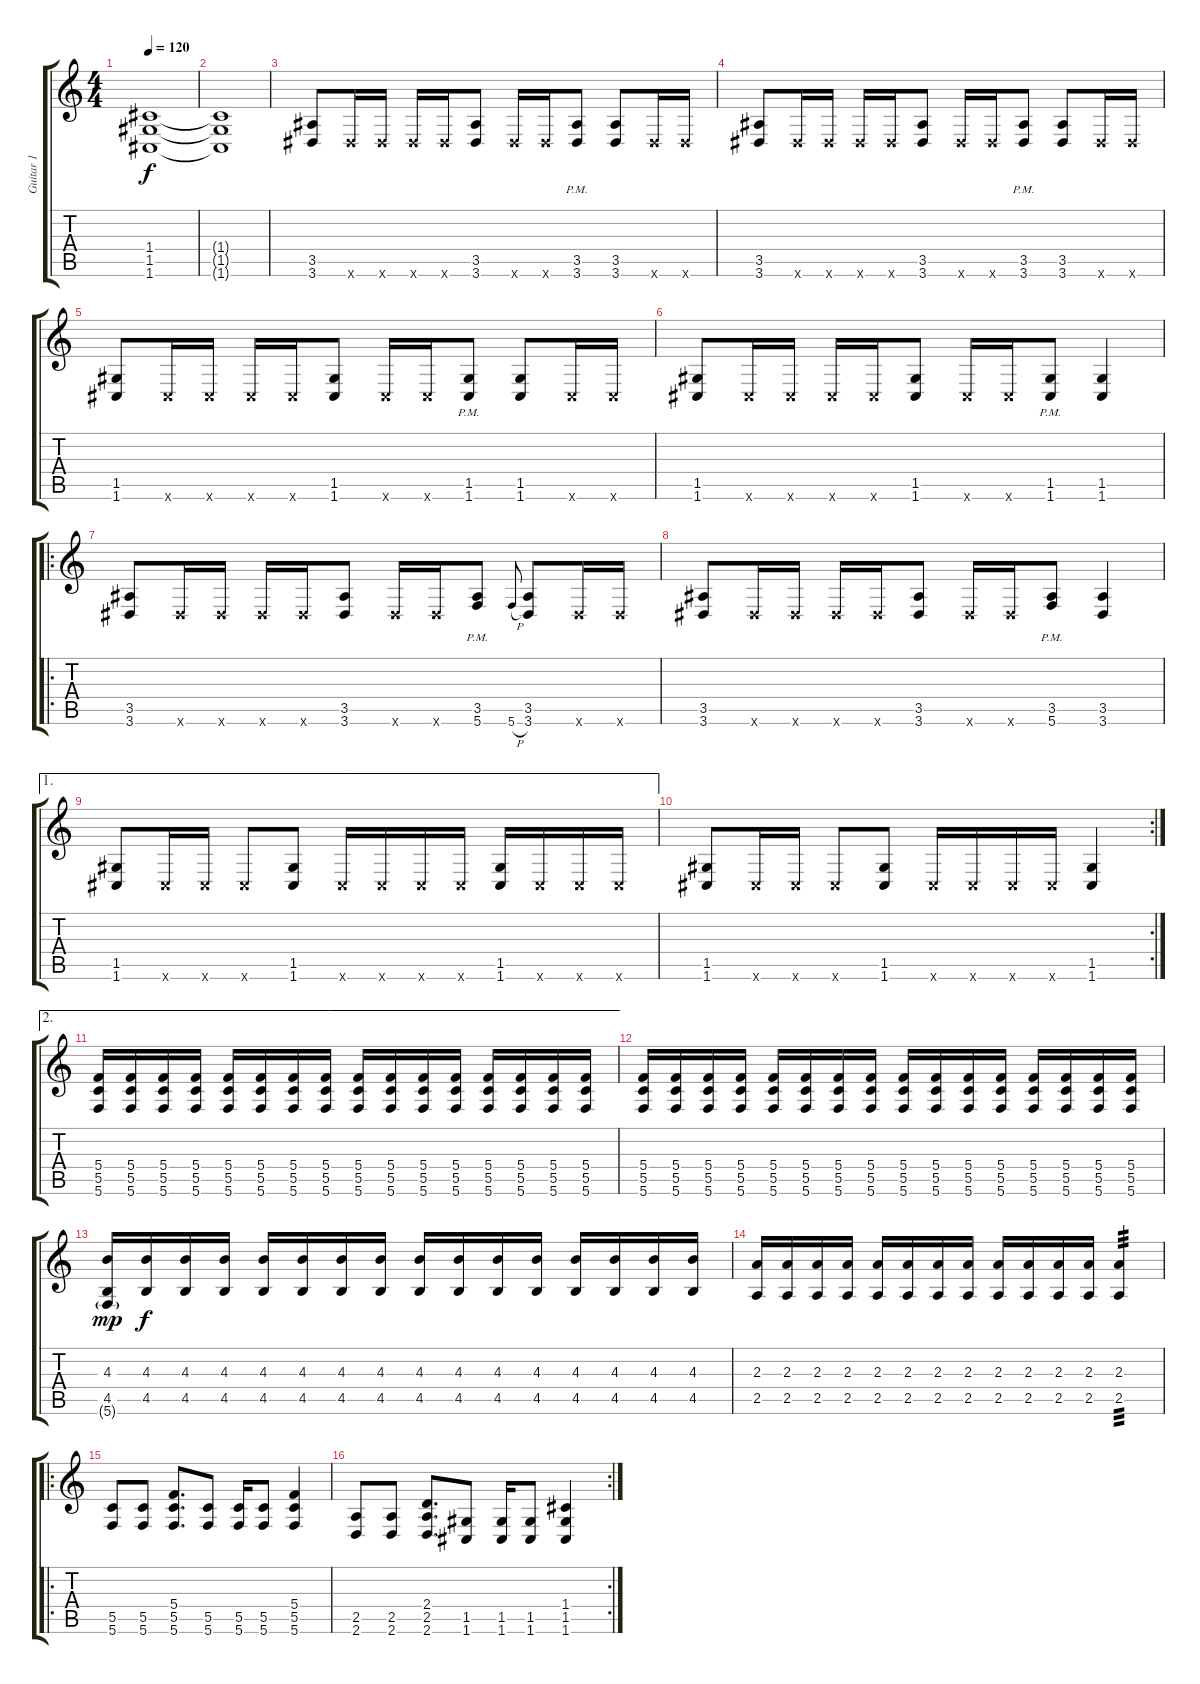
\track ("Guitar 1" "Guitar 1") {instrument distortionguitar}
\staff {score tabs}
\tuning (E4 C4 G3 C3 G2 C2) {hide}
\ts (4 4)
\tempo 120
\clef g2
\ks c
(1.4 1.5 1.6).1{dy f} |
(1.4{t} 1.5{t} 1.6{t}).1 |
(3.5 3.6).8 3.6{x}.16 3.6{x}.16 3.6{x}.16 3.6{x}.16 (3.5 3.6).8 3.6{x}.16 3.6{x}.16 (3.5{pm} 3.6{pm}).8 (3.5 3.6).8 3.6{x}.16 3.6{x}.16 |
(3.5 3.6).8 3.6{x}.16 3.6{x}.16 3.6{x}.16 3.6{x}.16 (3.5 3.6).8 3.6{x}.16 3.6{x}.16 (3.5{pm} 3.6{pm}).8 (3.5 3.6).8 3.6{x}.16 3.6{x}.16 |
(1.5 1.6).8 1.6{x}.16 1.6{x}.16 1.6{x}.16 1.6{x}.16 (1.5 1.6).8 1.6{x}.16 1.6{x}.16 (1.5{pm} 1.6{pm}).8 (1.5 1.6).8 1.6{x}.16 1.6{x}.16 |
(1.5 1.6).8 1.6{x}.16 1.6{x}.16 1.6{x}.16 1.6{x}.16 (1.5 1.6).8 1.6{x}.16 1.6{x}.16 (1.5{pm} 1.6{pm}).8 (1.5 1.6).4 |
\ro
(3.5 3.6).8 3.6{x}.16 3.6{x}.16 3.6{x}.16 3.6{x}.16 (3.5 3.6).8 3.6{x}.16 3.6{x}.16 (3.5{pm} 5.6{pm}).8 5.6{h}.8{gr onbeat} (3.5 3.6).8 3.6{x}.16 3.6{x}.16 |
(3.5 3.6).8 3.6{x}.16 3.6{x}.16 3.6{x}.16 3.6{x}.16 (3.5 3.6).8 3.6{x}.16 3.6{x}.16 (3.5{pm} 5.6{pm}).8 (3.5 3.6).4 |
\ae 1
(1.5 1.6).8 1.6{x}.16 1.6{x}.16 1.6{x}.8 (1.5 1.6).8 1.6{x}.16 1.6{x}.16 1.6{x}.16 1.6{x}.16 (1.5 1.6).16 1.6{x}.16 1.6{x}.16 1.6{x}.16 |
\rc 2
(1.5 1.6).8 1.6{x}.16 1.6{x}.16 1.6{x}.8 (1.5 1.6).8 1.6{x}.16 1.6{x}.16 1.6{x}.16 1.6{x}.16 (1.5 1.6).4 |
\ae 2
(5.4 5.5 5.6).16 (5.4 5.5 5.6).16 (5.4 5.5 5.6).16 (5.4 5.5 5.6).16 (5.4 5.5 5.6).16 (5.4 5.5 5.6).16 (5.4 5.5 5.6).16 (5.4 5.5 5.6).16 (5.4 5.5 5.6).16 (5.4 5.5 5.6).16 (5.4 5.5 5.6).16 (5.4 5.5 5.6).16 (5.4 5.5 5.6).16 (5.4 5.5 5.6).16 (5.4 5.5 5.6).16 (5.4 5.5 5.6).16 |
(5.4 5.5 5.6).16 (5.4 5.5 5.6).16 (5.4 5.5 5.6).16 (5.4 5.5 5.6).16 (5.4 5.5 5.6).16 (5.4 5.5 5.6).16 (5.4 5.5 5.6).16 (5.4 5.5 5.6).16 (5.4 5.5 5.6).16 (5.4 5.5 5.6).16 (5.4 5.5 5.6).16 (5.4 5.5 5.6).16 (5.4 5.5 5.6).16 (5.4 5.5 5.6).16 (5.4 5.5 5.6).16 (5.4 5.5 5.6).16 |
(4.3 4.5 5.6{g}).16{dy mp} (4.3 4.5).16{dy f} (4.3 4.5).16 (4.3 4.5).16 (4.3 4.5).16 (4.3 4.5).16 (4.3 4.5).16 (4.3 4.5).16 (4.3 4.5).16 (4.3 4.5).16 (4.3 4.5).16 (4.3 4.5).16 (4.3 4.5).16 (4.3 4.5).16 (4.3 4.5).16 (4.3 4.5).16 |
(2.3 2.5).16 (2.3 2.5).16 (2.3 2.5).16 (2.3 2.5).16 (2.3 2.5).16 (2.3 2.5).16 (2.3 2.5).16 (2.3 2.5).16 (2.3 2.5).16 (2.3 2.5).16 (2.3 2.5).16 (2.3 2.5).16 (2.3 2.5).4{tp 3} |
\ro
(5.5 5.6).8 (5.5 5.6).8 (5.4 5.5 5.6).8{d} (5.5 5.6).8 (5.5 5.6).16 (5.5 5.6).8 (5.4 5.5 5.6).4 |
\rc 2
(2.5 2.6).8 (2.5 2.6).8 (2.4 2.5 2.6).8{d} (1.5 1.6).8 (1.5 1.6).16 (1.5 1.6).8 (1.4 1.5 1.6).4
